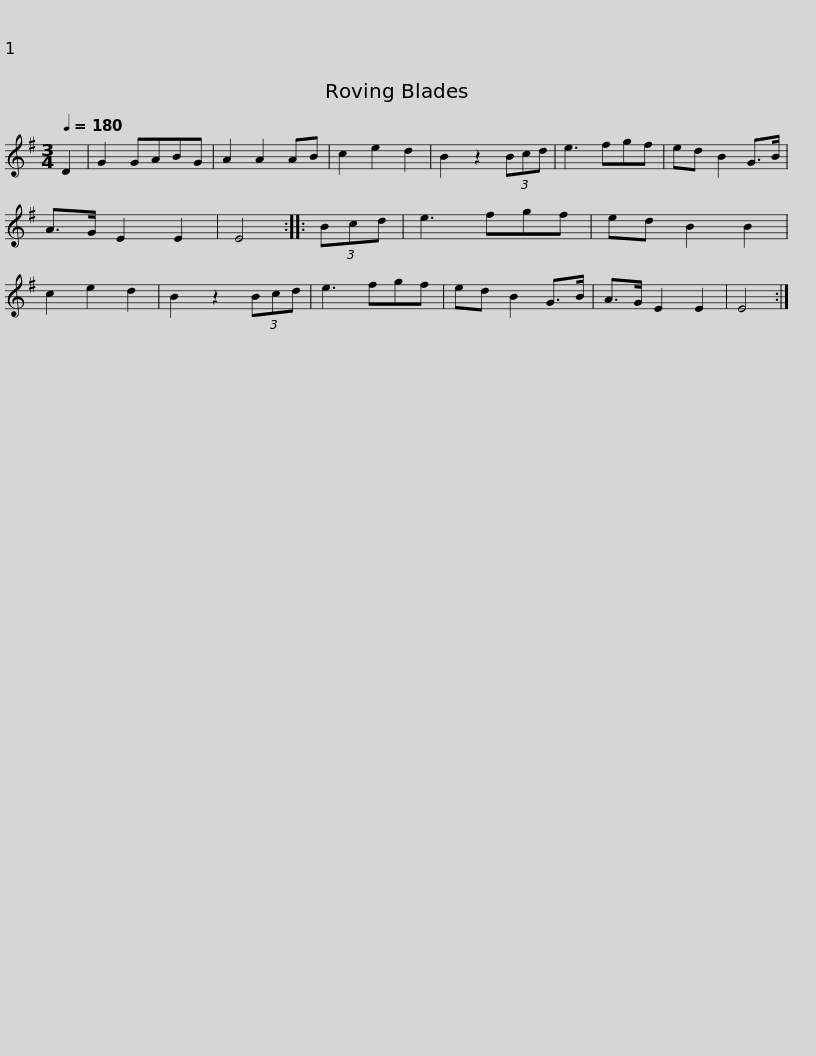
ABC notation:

X:1
L:1/8
Q:1/4=180
M:3/4
I:linebreak $
K:none
V:1 treble transpose="8 "
V:1
[K:Emin] D2 | G2 GABG | A2 A2 AB | c2 e2 d2 | B2 z2 (3Bcd | %5
 e3 fgf | ed B2 G>B | A>G E2 E2 | E4 :: (3Bcd | %10
 e3 fgf |$ ed B2 B2 | c2 e2 d2 | B2 z2 (3Bcd | e3 fgf | %15
 ed B2 G>B | A>G E2 E2 | E4 :| %18
